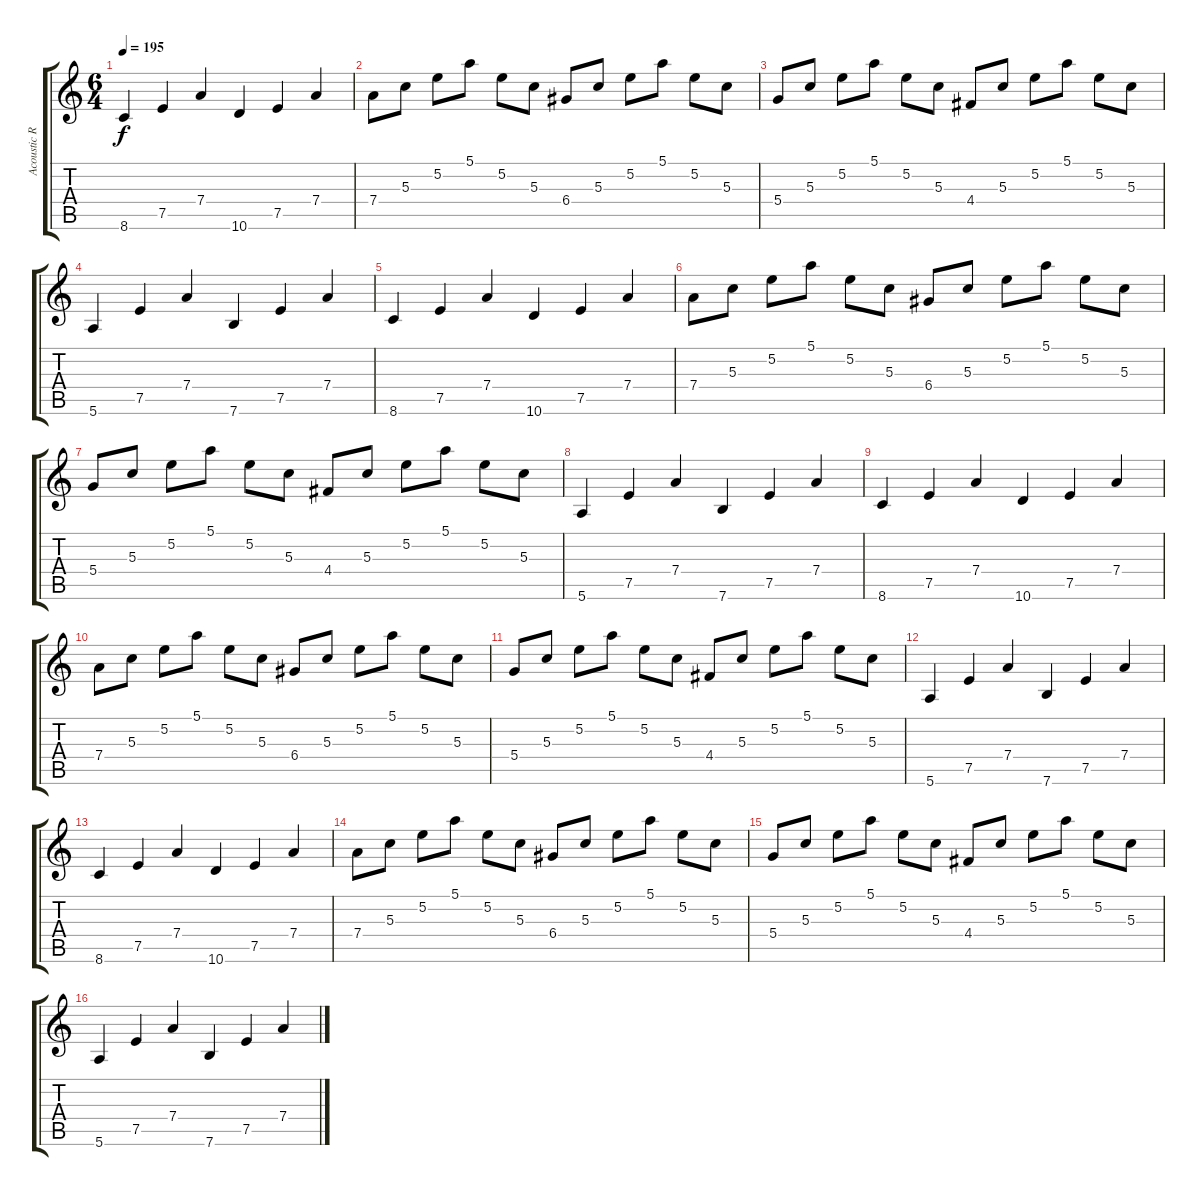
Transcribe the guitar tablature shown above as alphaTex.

\track ("Acoustic Rhythm" "Acoustic R") {instrument acousticguitarsteel}
\staff {score tabs}
\tuning (E4 B3 G3 D3 A2 E2) {hide}
\ts (6 4)
\tempo 195
\clef g2
\ks c
8.6.4{dy f} 7.5.4 7.4.4 10.6.4 7.5.4 7.4.4 |
7.4.8 5.3.8 5.2.8 5.1.8 5.2.8 5.3.8 6.4.8 5.3.8 5.2.8 5.1.8 5.2.8 5.3.8 |
5.4.8 5.3.8 5.2.8 5.1.8 5.2.8 5.3.8 4.4.8 5.3.8 5.2.8 5.1.8 5.2.8 5.3.8 |
5.6.4 7.5.4 7.4.4 7.6.4 7.5.4 7.4.4 |
8.6.4 7.5.4 7.4.4 10.6.4 7.5.4 7.4.4 |
7.4.8 5.3.8 5.2.8 5.1.8 5.2.8 5.3.8 6.4.8 5.3.8 5.2.8 5.1.8 5.2.8 5.3.8 |
5.4.8 5.3.8 5.2.8 5.1.8 5.2.8 5.3.8 4.4.8 5.3.8 5.2.8 5.1.8 5.2.8 5.3.8 |
5.6.4 7.5.4 7.4.4 7.6.4 7.5.4 7.4.4 |
8.6.4 7.5.4 7.4.4 10.6.4 7.5.4 7.4.4 |
7.4.8 5.3.8 5.2.8 5.1.8 5.2.8 5.3.8 6.4.8 5.3.8 5.2.8 5.1.8 5.2.8 5.3.8 |
5.4.8 5.3.8 5.2.8 5.1.8 5.2.8 5.3.8 4.4.8 5.3.8 5.2.8 5.1.8 5.2.8 5.3.8 |
5.6.4 7.5.4 7.4.4 7.6.4 7.5.4 7.4.4 |
8.6.4 7.5.4 7.4.4 10.6.4 7.5.4 7.4.4 |
7.4.8 5.3.8 5.2.8 5.1.8 5.2.8 5.3.8 6.4.8 5.3.8 5.2.8 5.1.8 5.2.8 5.3.8 |
5.4.8 5.3.8 5.2.8 5.1.8 5.2.8 5.3.8 4.4.8 5.3.8 5.2.8 5.1.8 5.2.8 5.3.8 |
5.6.4 7.5.4 7.4.4 7.6.4 7.5.4 7.4.4
